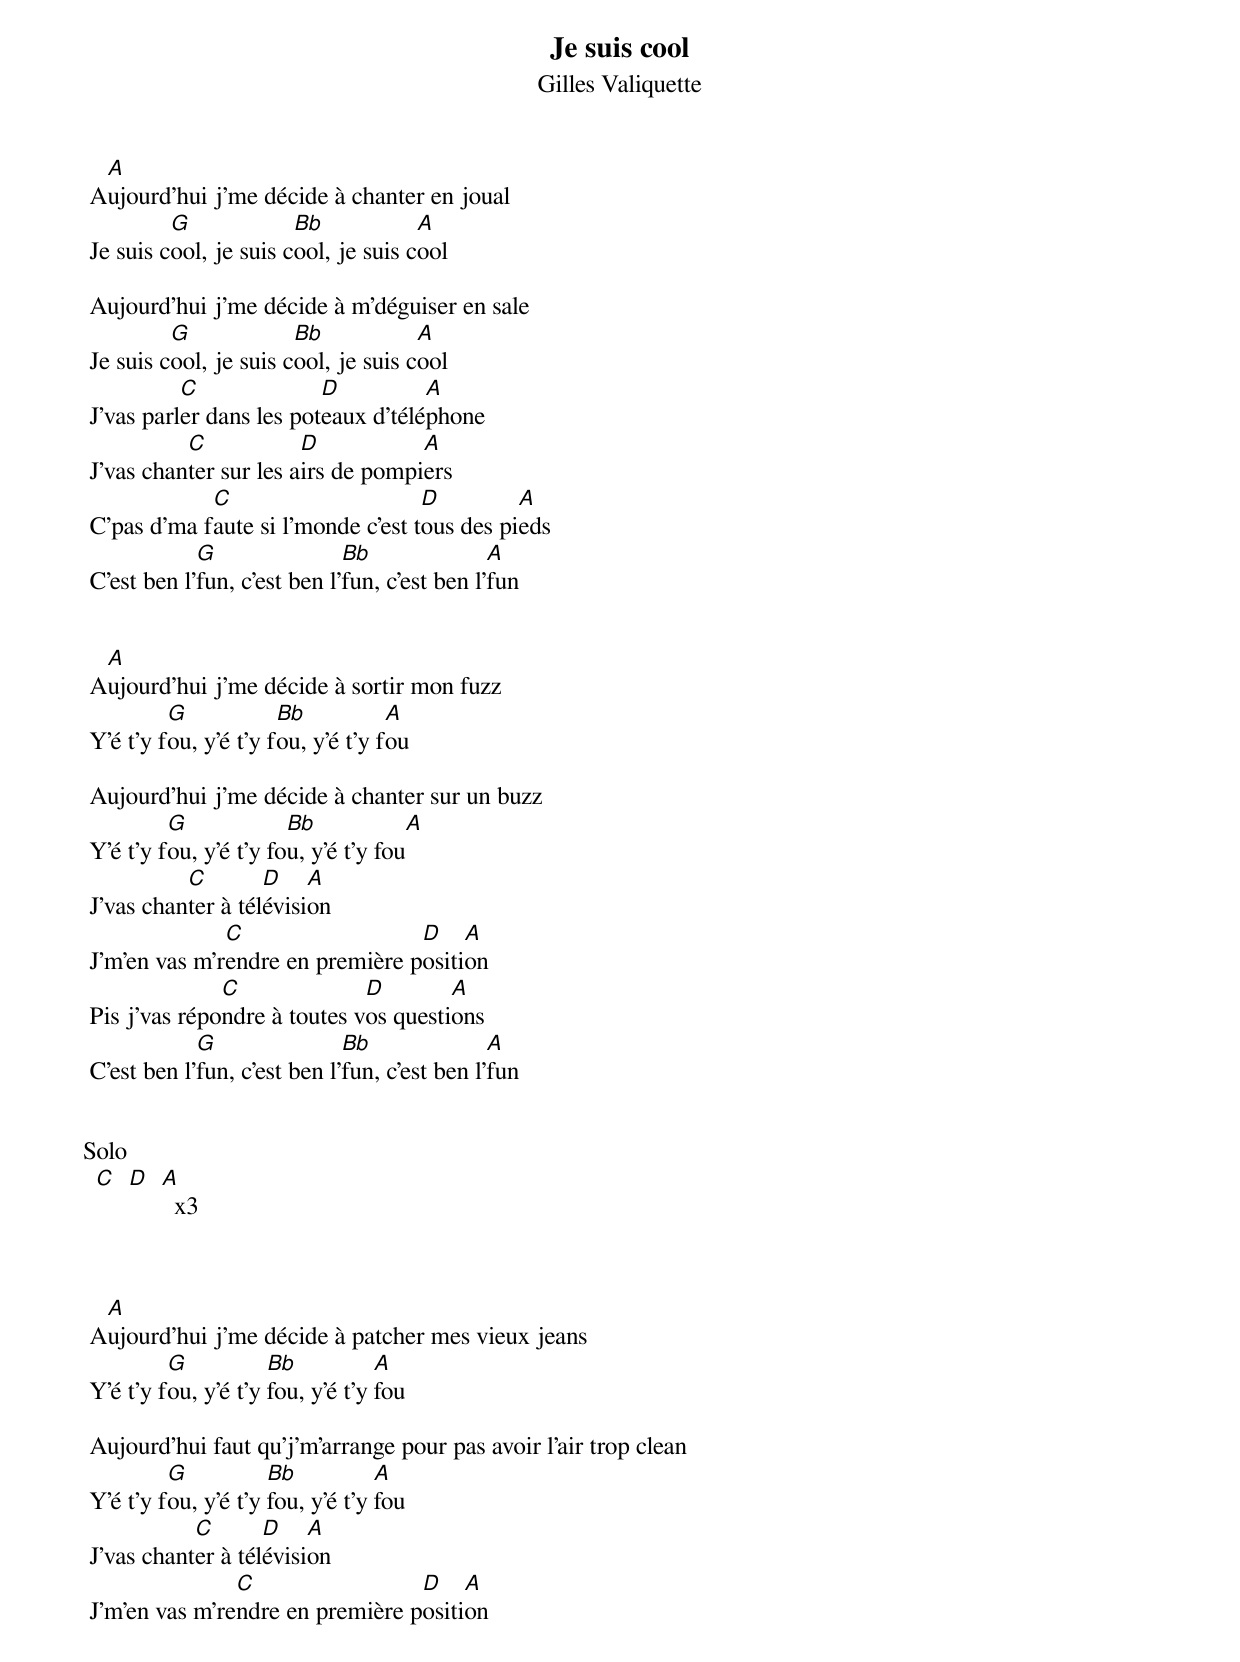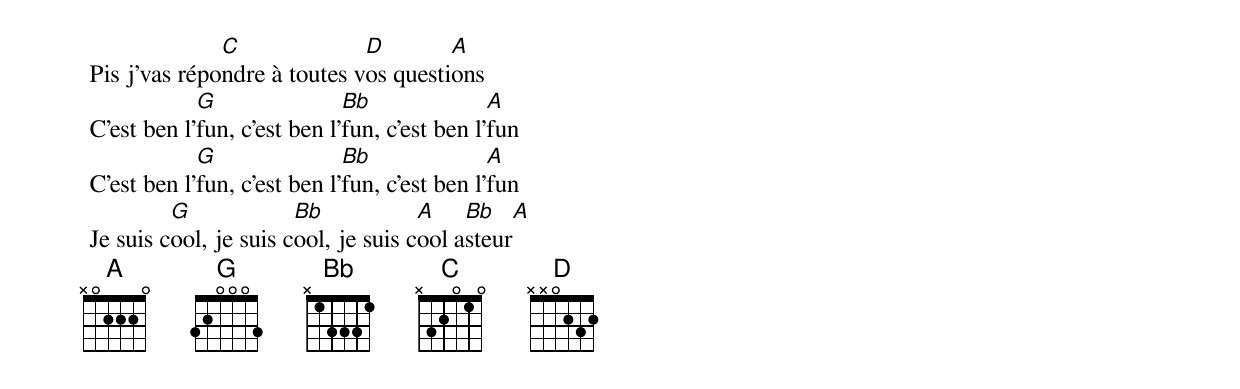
{t:Je suis cool}
{st:Gilles Valiquette}


 A[A]ujourd'hui j'me décide à chanter en joual
 Je suis c[G]ool, je suis c[Bb]ool, je suis c[A]ool

 Aujourd'hui j'me décide à m'déguiser en sale
 Je suis c[G]ool, je suis c[Bb]ool, je suis c[A]ool
 J'vas parl[C]er dans les pot[D]eaux d'télé[A]phone
 J'vas chan[C]ter sur les a[D]irs de pompi[A]ers
 C'pas d'ma f[C]aute si l'monde c'est t[D]ous des pi[A]eds
 C'est ben l'[G]fun, c'est ben l'[Bb]fun, c'est ben l'[A]fun


 A[A]ujourd'hui j'me décide à sortir mon fuzz
 Y'é t'y f[G]ou, y'é t'y f[Bb]ou, y'é t'y f[A]ou

 Aujourd'hui j'me décide à chanter sur un buzz
 Y'é t'y f[G]ou, y'é t'y fo[Bb]u, y'é t'y fou[A]
 J'vas chan[C]ter à tél[D]évisi[A]on
 J'm'en vas m'r[C]endre en première p[D]ositi[A]on
 Pis j'vas répo[C]ndre à toutes v[D]os questi[A]ons
 C'est ben l'[G]fun, c'est ben l'[Bb]fun, c'est ben l'[A]fun


Solo
  [C]  [D]  [A]  x3



 A[A]ujourd'hui j'me décide à patcher mes vieux jeans
 Y'é t'y f[G]ou, y'é t'y [Bb]fou, y'é t'y [A]fou

 Aujourd'hui faut qu'j'm'arrange pour pas avoir l'air trop clean
 Y'é t'y f[G]ou, y'é t'y [Bb]fou, y'é t'y [A]fou
 J'vas chant[C]er à tél[D]évisi[A]on
 J'm'en vas m're[C]ndre en première p[D]ositi[A]on
 Pis j'vas répo[C]ndre à toutes v[D]os questi[A]ons
 C'est ben l'[G]fun, c'est ben l'[Bb]fun, c'est ben l'[A]fun
 C'est ben l'[G]fun, c'est ben l'[Bb]fun, c'est ben l'[A]fun
 Je suis c[G]ool, je suis c[Bb]ool, je suis c[A]ool a[Bb]steur[A]
